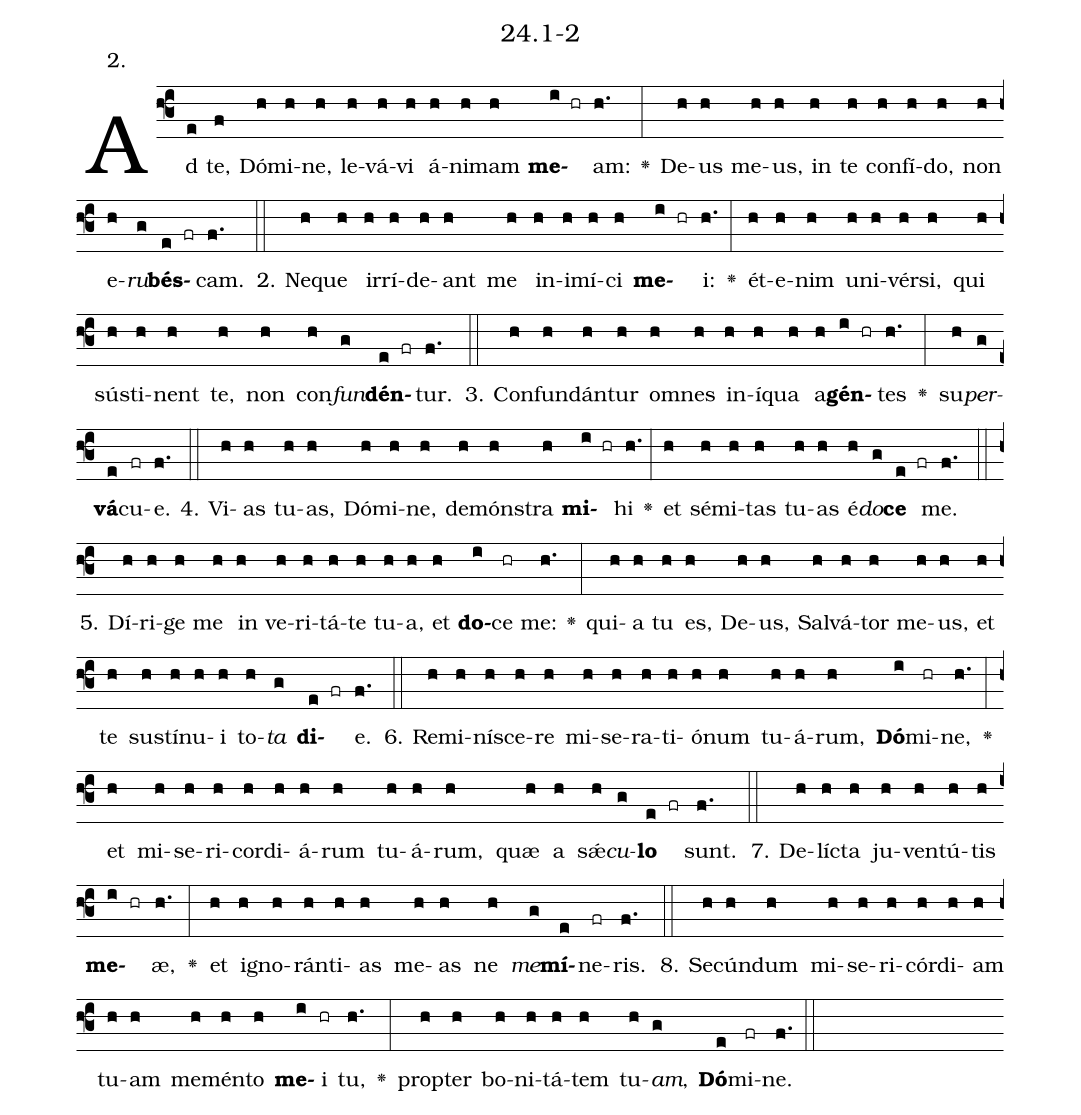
name: 24.1-2;
annotation: 2.;
%%
(f3)Ad(e) te,(f) Dó(h)mi(h)ne,(h) le(h)vá(h)vi(h) á(h)ni(h)mam(h) <b>me</b>(i hr)am:(h.) <v>\greheightstar</v>(:) De(h)us(h) me(h)us,(h) in(h) te(h) con(h)fí(h)do,(h) non(h) e(h)<i>ru</i>(g)<b>bés</b>(e fr)cam.(f.) (::)
2. Ne(h)que(h) ir(h)rí(h)de(h)ant(h) me(h) in(h)i(h)mí(h)ci(h) <b>me</b>(i hr)i:(h.) <v>\greheightstar</v>(:) ét(h)e(h)nim(h) u(h)ni(h)vér(h)si,(h) qui(h) sús(h)ti(h)nent(h) te,(h) non(h) con(h)<i>fun</i>(g)<b>dén</b>(e fr)tur.(f.) (::)
3. Con(h)fun(h)dán(h)tur(h) om(h)nes(h) in(h)í(h)qua(h) a(h)<b>gén</b>(i hr)tes(h.) <v>\greheightstar</v>(:) su(h)<i>per</i>(g)<b>vá</b>(e)cu(fr)e.(f.) (::)
4. Vi(h)as(h) tu(h)as,(h) Dó(h)mi(h)ne,(h) de(h)móns(h)tra(h) <b>mi</b>(i hr)hi(h.) <v>\greheightstar</v>(:) et(h) sé(h)mi(h)tas(h) tu(h)as(h) é(h)<i>do</i>(g)<b>ce</b>(e fr) me.(f.) (::)
5. Dí(h)ri(h)ge(h) me(h) in(h) ve(h)ri(h)tá(h)te(h) tu(h)a,(h) et(h) <b>do</b>(i)ce(hr) me:(h.) <v>\greheightstar</v>(:) qui(h)a(h) tu(h) es,(h) De(h)us,(h) Sal(h)vá(h)tor(h) me(h)us,(h) et(h) te(h) sus(h)tí(h)nu(h)i(h) to(h)<i>ta</i>(g) <b>di</b>(e fr)e.(f.) (::)
6. Re(h)mi(h)ní(h)sce(h)re(h) mi(h)se(h)ra(h)ti(h)ó(h)num(h) tu(h)á(h)rum,(h) <b>Dó</b>(i)mi(hr)ne,(h.) <v>\greheightstar</v>(:) et(h) mi(h)se(h)ri(h)cor(h)di(h)á(h)rum(h) tu(h)á(h)rum,(h) quæ(h) a(h) sǽ(h)<i>cu</i>(g)<b>lo</b>(e fr) sunt.(f.) (::)
7. De(h)líc(h)ta(h) ju(h)ven(h)tú(h)tis(h) <b>me</b>(i hr)æ,(h.) <v>\greheightstar</v>(:) et(h) i(h)gno(h)rán(h)ti(h)as(h) me(h)as(h) ne(h) <i>me</i>(g)<b>mí</b>(e)ne(fr)ris.(f.) (::)
8. Se(h)cún(h)dum(h) mi(h)se(h)ri(h)cór(h)di(h)am(h) tu(h)am(h) me(h)mén(h)to(h) <b>me</b>(i)i(hr) tu,(h.) <v>\greheightstar</v>(:) prop(h)ter(h) bo(h)ni(h)tá(h)tem(h) tu(h)<i>am</i>,(g) <b>Dó</b>(e)mi(fr)ne.(f.) (::)
